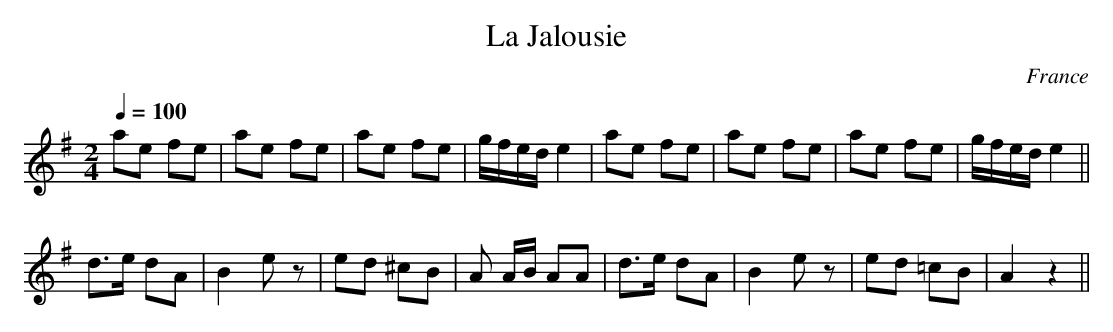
X:1
T:La Jalousie
O:France
M:2/4
L:1/8
Q:1/4=100
K:G
ae fe|ae fe|ae fe|g/2f/2e/2d/2 e2|ae fe|ae fe|ae fe|g/2f/2e/2d/2 e2||!
d>e dA|B2  ez|ed ^cB|A A/2B/2 AA|d>e dA| B2 ez| ed =cB| A2 z2||
